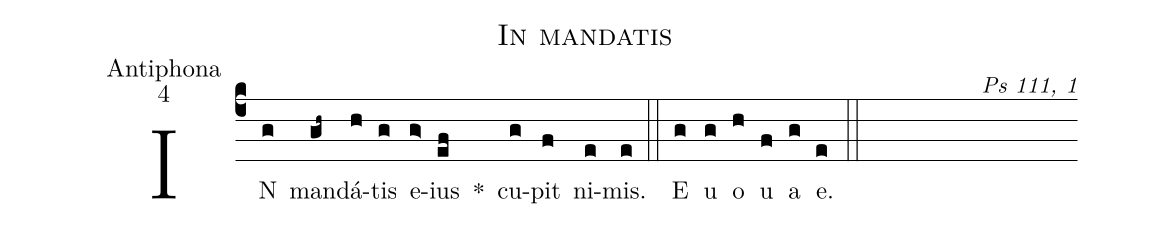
name:In mandatis;
office-part:Antiphona;
mode:4;
commentary:Ps 111, 1;
%%
(c4) IN(g) man(gh~)dá(h)tis(g) e(g>)ius(ef) *() cu(g)pit(f) ni(e)mis.(e) (::) <eu>E(g) u(g) o(h) u(f) a(g) e.(e) </eu>(::)
